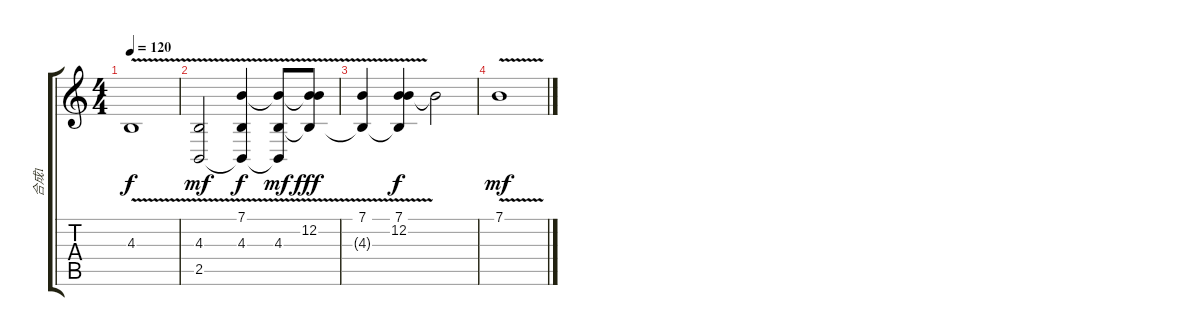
\track ("合成1" "合成1") {instrument altosax}
\staff {score tabs}
\tuning (E4 B3 G3 D3 A2 E2) {hide}
\ts (4 4)
\tempo 120
\clef g2
\ks c
4.3{v}.1{dy f volume 6 instrument fx2soundtrack} |
(4.3 2.5{v}).2{dy mf volume 6 instrument fx2soundtrack} (7.1 4.3 2.5{t}).4{dy f volume 13 instrument fx2soundtrack} (7.1{t} 4.3{v} 2.5{t}).8{dy mf} (7.1{t} 12.2{v} 4.3{t}).8{dy fff} |
(7.1{v} 4.3{t}).4{volume 15 instrument fx2soundtrack} (7.1 12.2{v} 4.3{t}).4{dy f} 7.1{t}.2 |
7.1{v}.1{dy mf volume 6}
